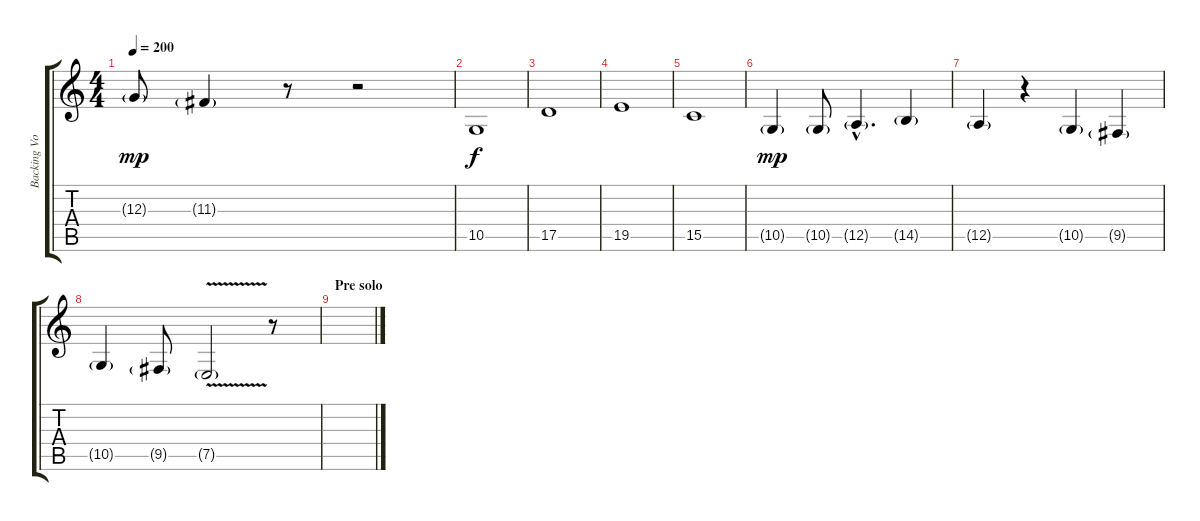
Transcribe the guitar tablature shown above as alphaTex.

\track ("Backing Vocals" "Backing Vo") {instrument lead2sawtooth}
\staff {score tabs}
\tuning (E4 B3 G3 D3 A2 E2) {hide}
\ts (4 4)
\tempo 200
\clef g2
\ks c
12.3{g}.8{dy mp} 11.3{g}.4 r.8 r.2 |
10.5.1{dy f} |
17.5.1 |
19.5.1 |
15.5.1 |
10.5{g}.4{dy mp} 10.5{g}.8 12.5{g hac}.4{d} 14.5{g}.4 |
12.5{g}.4 r.4 10.5{g}.4 9.5{g}.4 |
10.5{g}.4 9.5{g}.8 7.5{v g}.2 r.8 |
\section ("" "Pre solo")
